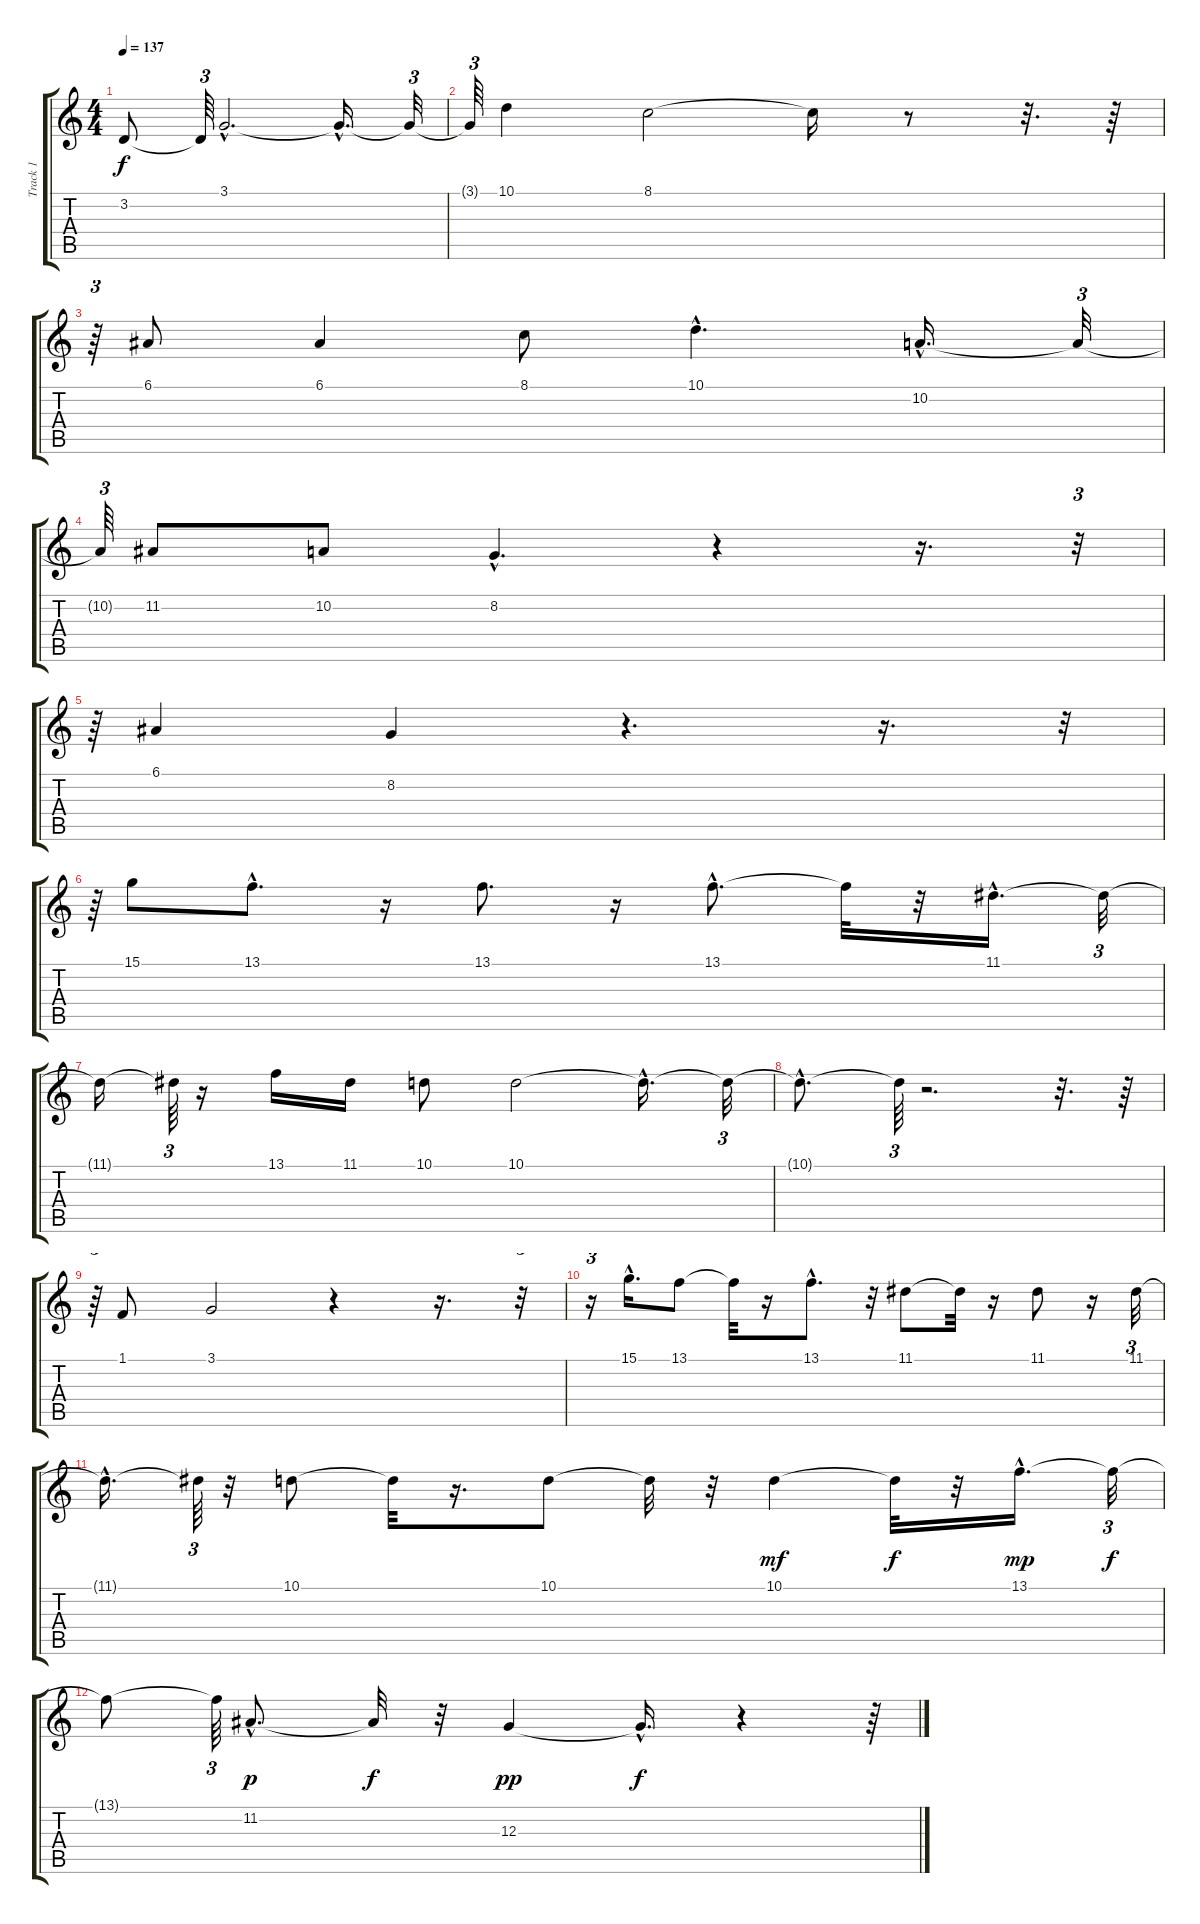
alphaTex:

\track ("Track 1" "Track 1") {instrument lead1square}
\staff {score tabs}
\tuning (E4 B3 G3 D3 A2 E2) {hide}
\ts (4 4)
\tempo 137
\clef g2
\ks c
3.2{t}.8{dy f} 3.2{t}.64{tu (3 2)} 3.1{hac}.2{d} 3.1{hac t}.16{d} 3.1{t}.32{tu (3 2)} |
3.1{t}.64{tu (3 2)} 10.1.4 8.1.2 8.1{t}.16 r.8 r.32{d} r.64 |
r.64{tu (3 2)} 6.1.8 6.1.4 8.1.8 10.1{hac}.4{d} 10.2{hac}.16{d} 10.2{t}.32{tu (3 2)} |
10.2{t}.64{tu (3 2)} 11.2.8 10.2.8 8.2{hac}.4{d} r.4 r.16{d} r.32{tu (3 2)} |
r.64{tu (3 2)} 6.1.4 8.2.4 r.4{d} r.16{d} r.32{tu (3 2)} |
r.64{tu (3 2)} 15.1.8 13.1{hac}.8{d} r.16 13.1.8{d} r.16 13.1{hac}.8{d} 13.1{t}.32 r.32 11.1{hac}.16{d} 11.1{t}.32{tu (3 2)} |
11.1{t}.16 11.1{t}.64{tu (3 2)} r.16 13.1.16 11.1.16 10.1.8 10.1.2 10.1{hac t}.16{d} 10.1{t}.32{tu (3 2)} |
10.1{hac t}.8{d} 10.1{t}.64{tu (3 2)} r.2{d} r.32{d} r.64 |
r.64{tu (3 2)} 1.1.8 3.1.2 r.4 r.16{d} r.32{tu (3 2)} |
r.16{tu (3 2)} 15.1{hac}.16{d} 13.1.8 13.1{t}.32 r.16 13.1{hac}.8{d} r.32 11.1.8 11.1{t}.32 r.16 11.1.8 r.16 11.1.32{tu (3 2)} |
11.1{hac t}.16{d} 11.1{t}.64{tu (3 2)} r.32 10.1.8 10.1{t}.32 r.16{d} 10.1.8 10.1{t}.32 r.32 10.1.4{dy mf} 10.1{t}.32{dy f} r.32 13.1{hac}.16{d dy mp} 13.1{t}.32{tu (3 2) dy f} |
13.1{t}.8 13.1{t}.64{tu (3 2)} 11.2{hac}.8{d dy p} 11.2{t}.32{dy f} r.32 12.3.4{dy pp} 12.3{hac t}.16{d dy f} r.4 r.64
